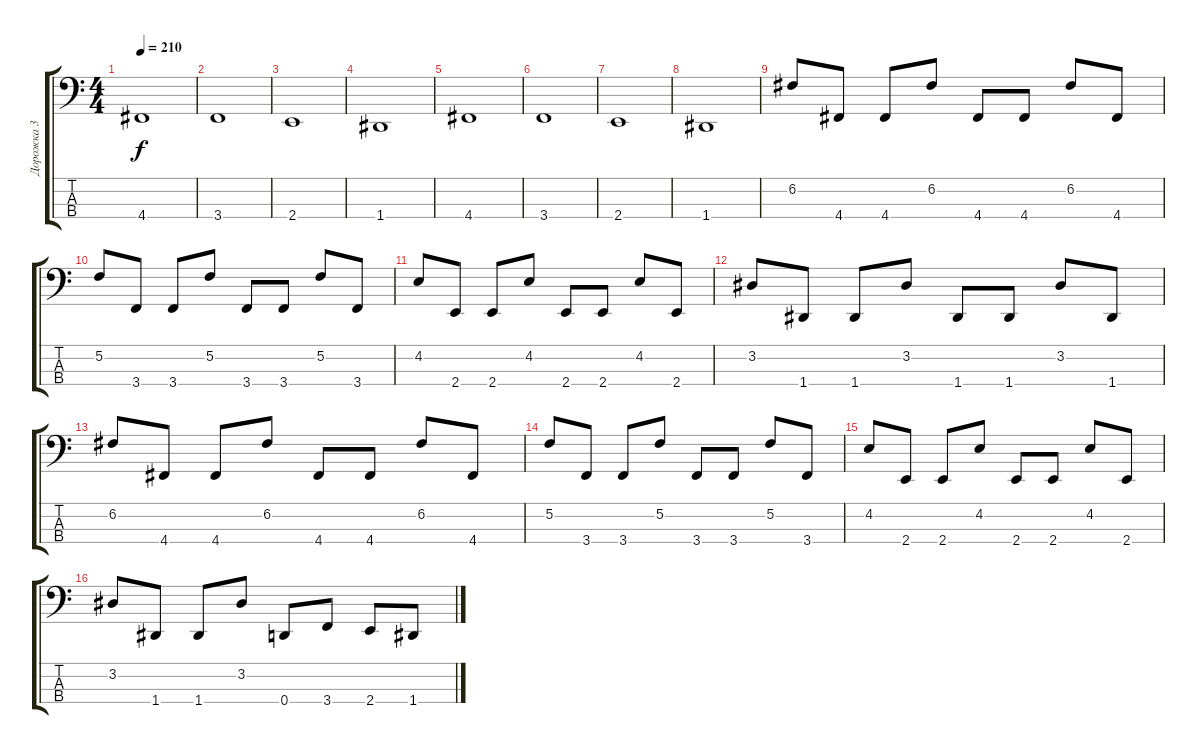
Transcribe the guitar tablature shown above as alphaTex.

\track ("Дорожка 3" "Дорожка 3") {instrument electricbasspick}
\staff {score tabs}
\tuning (F2 C2 G1 D1) {hide}
\ts (4 4)
\tempo 210
\clef f4
\ks c
4.4.1{dy f} |
3.4.1 |
2.4.1 |
1.4.1 |
4.4.1 |
3.4.1 |
2.4.1 |
1.4.1 |
6.2.8 4.4.8 4.4.8 6.2.8 4.4.8 4.4.8 6.2.8 4.4.8 |
5.2.8 3.4.8 3.4.8 5.2.8 3.4.8 3.4.8 5.2.8 3.4.8 |
4.2.8 2.4.8 2.4.8 4.2.8 2.4.8 2.4.8 4.2.8 2.4.8 |
3.2.8 1.4.8 1.4.8 3.2.8 1.4.8 1.4.8 3.2.8 1.4.8 |
6.2.8 4.4.8 4.4.8 6.2.8 4.4.8 4.4.8 6.2.8 4.4.8 |
5.2.8 3.4.8 3.4.8 5.2.8 3.4.8 3.4.8 5.2.8 3.4.8 |
4.2.8 2.4.8 2.4.8 4.2.8 2.4.8 2.4.8 4.2.8 2.4.8 |
3.2.8 1.4.8 1.4.8 3.2.8 0.4.8 3.4.8 2.4.8 1.4.8
